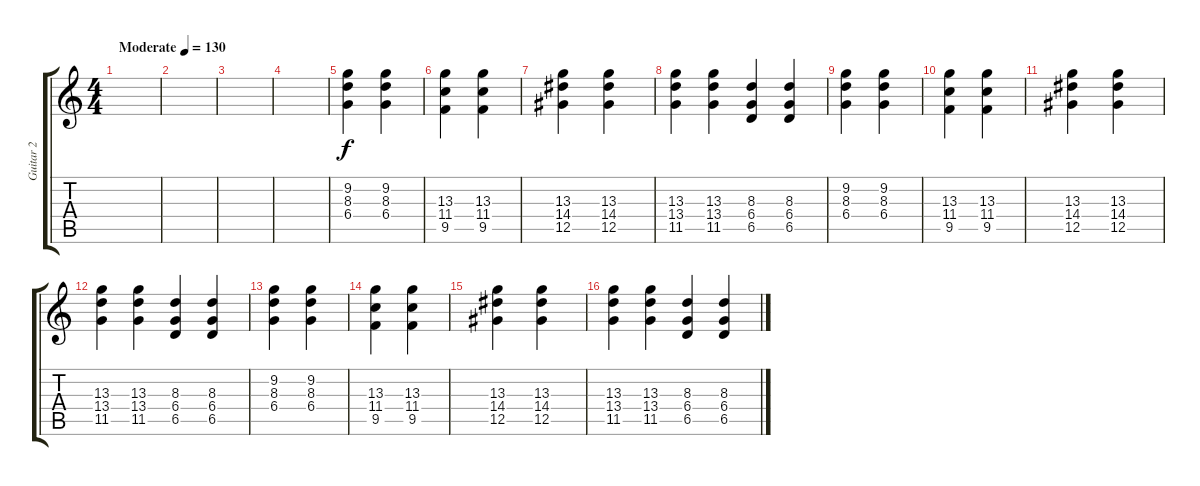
\track ("Guitar 2" "Guitar 2") {instrument electricguitarclean}
\staff {score tabs}
\tuning (Eb4 Bb3 Gb3 Db3 Ab2 Eb2) {hide}
\ts (4 4)
\tempo (130 "Moderate")
\clef g2
\ks c
|
|
|
|
(9.2 8.3 6.4).4 (9.2 8.3 6.4).4 |
(13.3 11.4 9.5).4 (13.3 11.4 9.5).4 |
(13.3 14.4 12.5).4 (13.3 14.4 12.5).4 |
(13.3 13.4 11.5).4 (13.3 13.4 11.5).4 (8.3 6.4 6.5).4 (8.3 6.4 6.5).4 |
(9.2 8.3 6.4).4 (9.2 8.3 6.4).4 |
(13.3 11.4 9.5).4 (13.3 11.4 9.5).4 |
(13.3 14.4 12.5).4 (13.3 14.4 12.5).4 |
(13.3 13.4 11.5).4 (13.3 13.4 11.5).4 (8.3 6.4 6.5).4 (8.3 6.4 6.5).4 |
(9.2 8.3 6.4).4 (9.2 8.3 6.4).4 |
(13.3 11.4 9.5).4 (13.3 11.4 9.5).4 |
(13.3 14.4 12.5).4 (13.3 14.4 12.5).4 |
(13.3 13.4 11.5).4 (13.3 13.4 11.5).4 (8.3 6.4 6.5).4 (8.3 6.4 6.5).4
